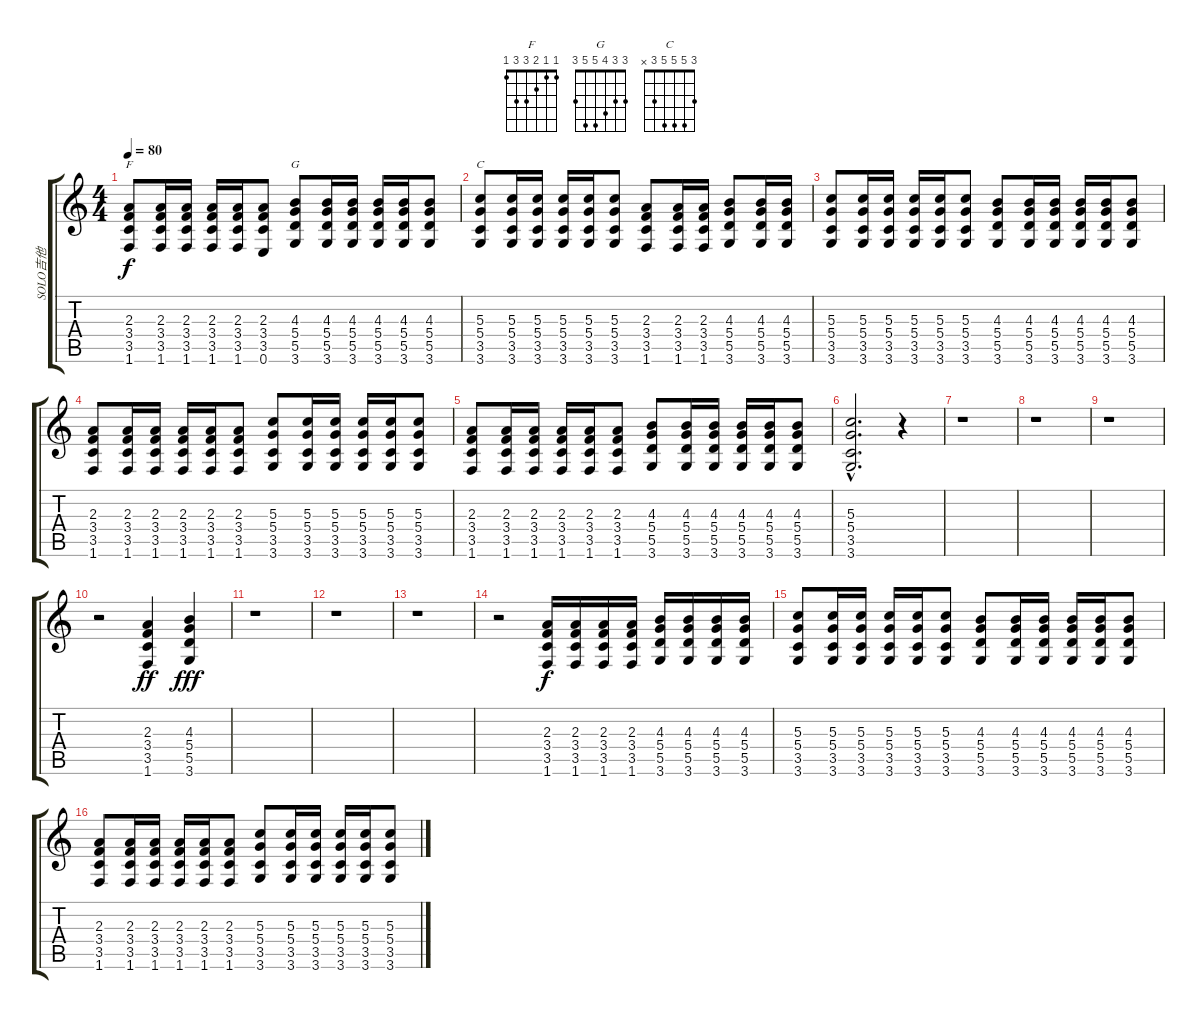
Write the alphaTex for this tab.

\track ("SOLO吉他" "SOLO吉他") {instrument overdrivenguitar}
\staff {score tabs}
\tuning (E4 B3 G3 D3 A2 E2) {hide}
\chord ("F" 1 1 2 3 3 1)
\chord ("G" 3 3 4 5 5 3)
\chord ("C" 3 5 5 5 3 x)
\ts (4 4)
\tempo 80
\clef g2
\ks c
(2.3 3.4 3.5 1.6).8{ch "F" dy f} (2.3 3.4 3.5 1.6).16 (2.3 3.4 3.5 1.6).16 (2.3 3.4 3.5 1.6).16 (2.3 3.4 3.5 1.6).16 (2.3 3.4 3.5 0.6).8 (4.3 5.4 5.5 3.6).8{ch "G"} (4.3 5.4 5.5 3.6).16 (4.3 5.4 5.5 3.6).16 (4.3 5.4 5.5 3.6).16 (4.3 5.4 5.5 3.6).16 (4.3 5.4 5.5 3.6).8 |
(5.3 5.4 3.5 3.6).8{ch "C"} (5.3 5.4 3.5 3.6).16 (5.3 5.4 3.5 3.6).16 (5.3 5.4 3.5 3.6).16 (5.3 5.4 3.5 3.6).16 (5.3 5.4 3.5 3.6).8 (2.3 3.4 3.5 1.6).8 (2.3 3.4 3.5 1.6).16 (2.3 3.4 3.5 1.6).16 (4.3 5.4 5.5 3.6).8 (4.3 5.4 5.5 3.6).16 (4.3 5.4 5.5 3.6).16 |
(5.3 5.4 3.5 3.6).8 (5.3 5.4 3.5 3.6).16 (5.3 5.4 3.5 3.6).16 (5.3 5.4 3.5 3.6).16 (5.3 5.4 3.5 3.6).16 (5.3 5.4 3.5 3.6).8 (4.3 5.4 5.5 3.6).8 (4.3 5.4 5.5 3.6).16 (4.3 5.4 5.5 3.6).16 (4.3 5.4 5.5 3.6).16 (4.3 5.4 5.5 3.6).16 (4.3 5.4 5.5 3.6).8 |
(2.3 3.4 3.5 1.6).8 (2.3 3.4 3.5 1.6).16 (2.3 3.4 3.5 1.6).16 (2.3 3.4 3.5 1.6).16 (2.3 3.4 3.5 1.6).16 (2.3 3.4 3.5 1.6).8 (5.3 5.4 3.5 3.6).8 (5.3 5.4 3.5 3.6).16 (5.3 5.4 3.5 3.6).16 (5.3 5.4 3.5 3.6).16 (5.3 5.4 3.5 3.6).16 (5.3 5.4 3.5 3.6).8 |
(2.3 3.4 3.5 1.6).8 (2.3 3.4 3.5 1.6).16 (2.3 3.4 3.5 1.6).16 (2.3 3.4 3.5 1.6).16 (2.3 3.4 3.5 1.6).16 (2.3 3.4 3.5 1.6).8 (4.3 5.4 5.5 3.6).8 (4.3 5.4 5.5 3.6).16 (4.3 5.4 5.5 3.6).16 (4.3 5.4 5.5 3.6).16 (4.3 5.4 5.5 3.6).16 (4.3 5.4 5.5 3.6).8 |
(5.3{hac} 5.4{hac} 3.5{hac} 3.6{hac}).2{d} r.4 |
r.1 |
r.1 |
r.1 |
r.2 (2.3 3.4 3.5 1.6).4{dy ff} (4.3 5.4 5.5 3.6).4{dy fff} |
r.1 |
r.1 |
r.1 |
r.2 (2.3 3.4 3.5 1.6).16{dy f} (2.3 3.4 3.5 1.6).16 (2.3 3.4 3.5 1.6).16 (2.3 3.4 3.5 1.6).16 (4.3 5.4 5.5 3.6).16 (4.3 5.4 5.5 3.6).16 (4.3 5.4 5.5 3.6).16 (4.3 5.4 5.5 3.6).16 |
(5.3 5.4 3.5 3.6).8 (5.3 5.4 3.5 3.6).16 (5.3 5.4 3.5 3.6).16 (5.3 5.4 3.5 3.6).16 (5.3 5.4 3.5 3.6).16 (5.3 5.4 3.5 3.6).8 (4.3 5.4 5.5 3.6).8 (4.3 5.4 5.5 3.6).16 (4.3 5.4 5.5 3.6).16 (4.3 5.4 5.5 3.6).16 (4.3 5.4 5.5 3.6).16 (4.3 5.4 5.5 3.6).8 |
(2.3 3.4 3.5 1.6).8 (2.3 3.4 3.5 1.6).16 (2.3 3.4 3.5 1.6).16 (2.3 3.4 3.5 1.6).16 (2.3 3.4 3.5 1.6).16 (2.3 3.4 3.5 1.6).8 (5.3 5.4 3.5 3.6).8 (5.3 5.4 3.5 3.6).16 (5.3 5.4 3.5 3.6).16 (5.3 5.4 3.5 3.6).16 (5.3 5.4 3.5 3.6).16 (5.3 5.4 3.5 3.6).8
